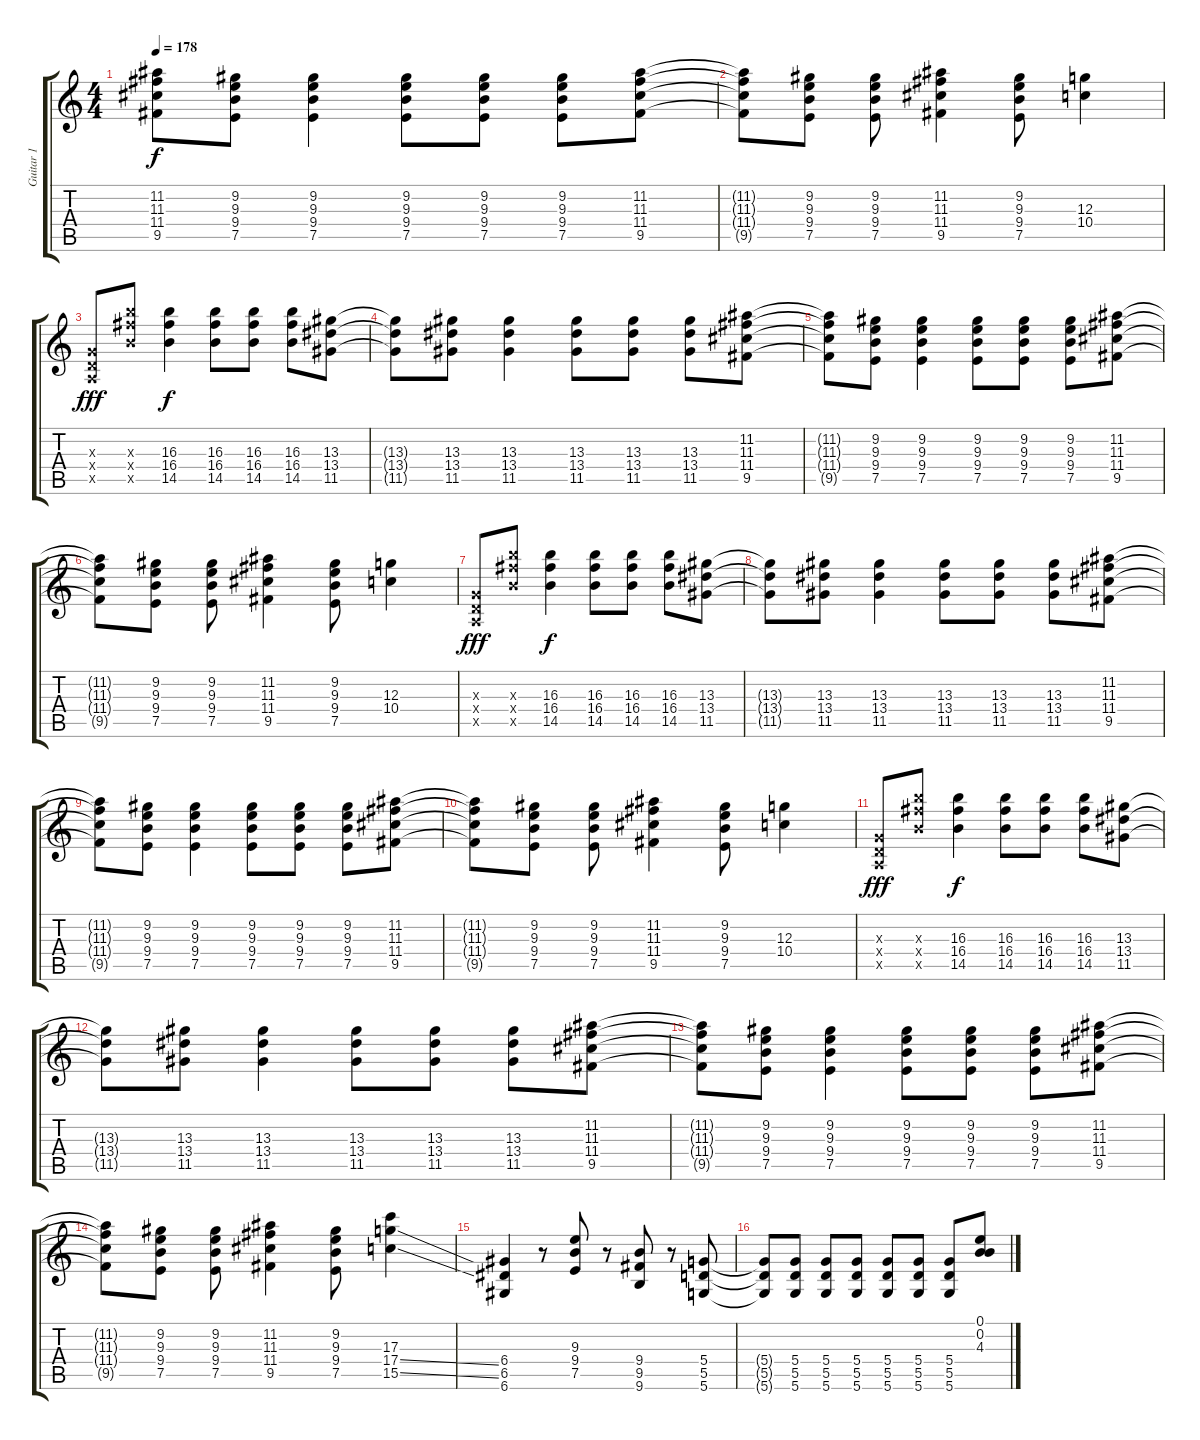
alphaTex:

\track ("Guitar 1" "Guitar 1") {instrument distortionguitar}
\staff {score tabs}
\tuning (E4 B3 G3 D3 A2 D2) {hide}
\ts (4 4)
\tempo 178
\clef g2
\ks c
(11.2{t} 11.3{t} 11.4{t} 9.5{t}).8{dy f} (9.2 9.3 9.4 7.5).8 (9.2 9.3 9.4 7.5).4 (9.2 9.3 9.4 7.5).8 (9.2 9.3 9.4 7.5).8 (9.2 9.3 9.4 7.5).8 (11.2 11.3 11.4 9.5).8 |
(11.2{t} 11.3{t} 11.4{t} 9.5{t}).8 (9.2 9.3 9.4 7.5).8 (9.2 9.3 9.4 7.5).8 (11.2 11.3 11.4 9.5).4 (9.2 9.3 9.4 7.5).8 (12.3 10.4).4 |
(0.3{x} 0.4{x} 0.5{x}).8{dy fff} (16.3{x} 16.4{x} 14.5{x}).8 (16.3 16.4 14.5).4{dy f} (16.3 16.4 14.5).8 (16.3 16.4 14.5).8 (16.3 16.4 14.5).8 (13.3 13.4 11.5).8 |
(13.3{t} 13.4{t} 11.5{t}).8 (13.3 13.4 11.5).8 (13.3 13.4 11.5).4 (13.3 13.4 11.5).8 (13.3 13.4 11.5).8 (13.3 13.4 11.5).8 (11.2 11.3 11.4 9.5).8 |
(11.2{t} 11.3{t} 11.4{t} 9.5{t}).8 (9.2 9.3 9.4 7.5).8 (9.2 9.3 9.4 7.5).4 (9.2 9.3 9.4 7.5).8 (9.2 9.3 9.4 7.5).8 (9.2 9.3 9.4 7.5).8 (11.2 11.3 11.4 9.5).8 |
(11.2{t} 11.3{t} 11.4{t} 9.5{t}).8 (9.2 9.3 9.4 7.5).8 (9.2 9.3 9.4 7.5).8 (11.2 11.3 11.4 9.5).4 (9.2 9.3 9.4 7.5).8 (12.3 10.4).4 |
(0.3{x} 0.4{x} 0.5{x}).8{dy fff} (16.3{x} 16.4{x} 14.5{x}).8 (16.3 16.4 14.5).4{dy f} (16.3 16.4 14.5).8 (16.3 16.4 14.5).8 (16.3 16.4 14.5).8 (13.3 13.4 11.5).8 |
(13.3{t} 13.4{t} 11.5{t}).8 (13.3 13.4 11.5).8 (13.3 13.4 11.5).4 (13.3 13.4 11.5).8 (13.3 13.4 11.5).8 (13.3 13.4 11.5).8 (11.2 11.3 11.4 9.5).8 |
(11.2{t} 11.3{t} 11.4{t} 9.5{t}).8 (9.2 9.3 9.4 7.5).8 (9.2 9.3 9.4 7.5).4 (9.2 9.3 9.4 7.5).8 (9.2 9.3 9.4 7.5).8 (9.2 9.3 9.4 7.5).8 (11.2 11.3 11.4 9.5).8 |
(11.2{t} 11.3{t} 11.4{t} 9.5{t}).8 (9.2 9.3 9.4 7.5).8 (9.2 9.3 9.4 7.5).8 (11.2 11.3 11.4 9.5).4 (9.2 9.3 9.4 7.5).8 (12.3 10.4).4 |
(0.3{x} 0.4{x} 0.5{x}).8{dy fff} (16.3{x} 16.4{x} 14.5{x}).8 (16.3 16.4 14.5).4{dy f} (16.3 16.4 14.5).8 (16.3 16.4 14.5).8 (16.3 16.4 14.5).8 (13.3 13.4 11.5).8 |
(13.3{t} 13.4{t} 11.5{t}).8 (13.3 13.4 11.5).8 (13.3 13.4 11.5).4 (13.3 13.4 11.5).8 (13.3 13.4 11.5).8 (13.3 13.4 11.5).8 (11.2 11.3 11.4 9.5).8 |
(11.2{t} 11.3{t} 11.4{t} 9.5{t}).8 (9.2 9.3 9.4 7.5).8 (9.2 9.3 9.4 7.5).4 (9.2 9.3 9.4 7.5).8 (9.2 9.3 9.4 7.5).8 (9.2 9.3 9.4 7.5).8 (11.2 11.3 11.4 9.5).8 |
(11.2{t} 11.3{t} 11.4{t} 9.5{t}).8 (9.2 9.3 9.4 7.5).8 (9.2 9.3 9.4 7.5).8 (11.2 11.3 11.4 9.5).4 (9.2 9.3 9.4 7.5).8 (17.3 17.4{ss} 15.5{ss}).4 |
(6.4 6.5 6.6).4 r.8 (9.3 9.4 7.5).8 r.8 (9.4 9.5 9.6).8 r.8 (5.4 5.5 5.6).8 |
(5.4{t} 5.5{t} 5.6{t}).8 (5.4 5.5 5.6).8 (5.4 5.5 5.6).8 (5.4 5.5 5.6).8 (5.4 5.5 5.6).8 (5.4 5.5 5.6).8 (5.4 5.5 5.6).8 (0.1 0.2 4.3).8
